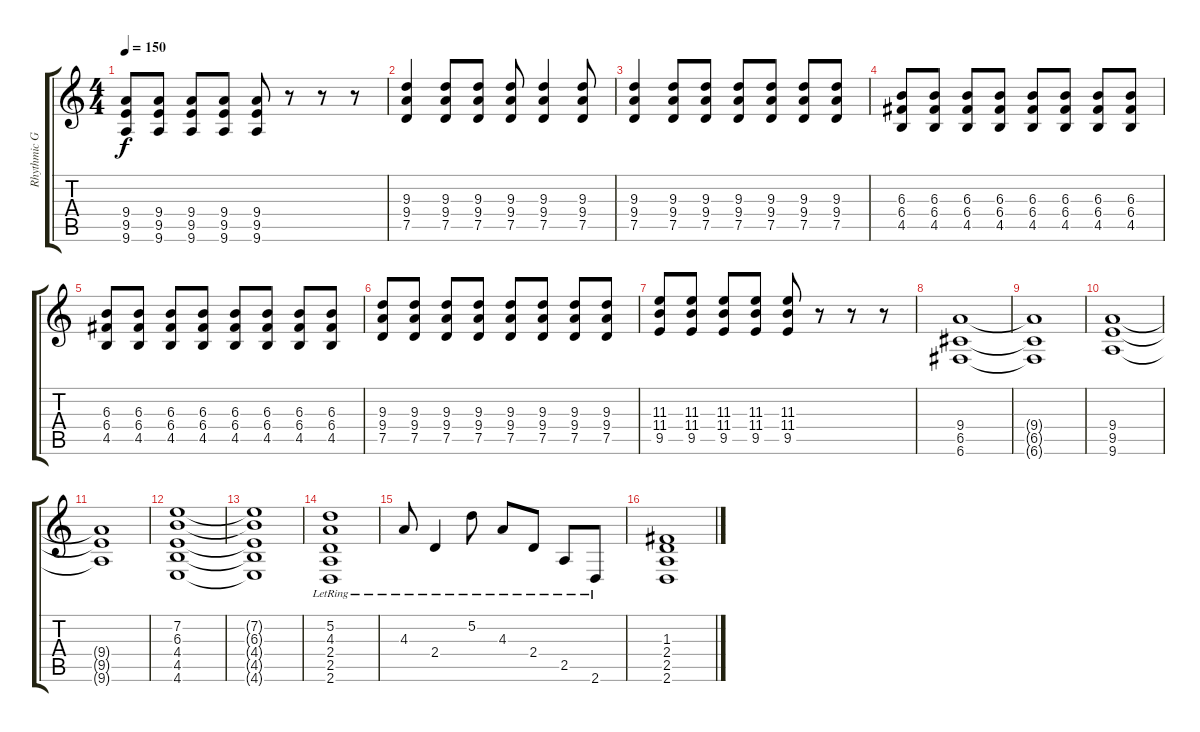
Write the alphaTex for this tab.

\track ("Rhythmic Guitar" "Rhythmic G") {instrument distortionguitar}
\staff {score tabs}
\tuning (D4 A3 F3 C3 G2 C2) {hide}
\ts (4 4)
\tempo 150
\clef g2
\ks c
(9.4 9.5 9.6).8{dy f} (9.4 9.5 9.6).8 (9.4 9.5 9.6).8 (9.4 9.5 9.6).8 (9.4 9.5 9.6).8 r.8 r.8 r.8 |
(9.3 9.4 7.5).4 (9.3 9.4 7.5).8 (9.3 9.4 7.5).8 (9.3 9.4 7.5).8 (9.3 9.4 7.5).4 (9.3 9.4 7.5).8 |
(9.3 9.4 7.5).4 (9.3 9.4 7.5).8 (9.3 9.4 7.5).8 (9.3 9.4 7.5).8 (9.3 9.4 7.5).8 (9.3 9.4 7.5).8 (9.3 9.4 7.5).8 |
(6.3 6.4 4.5).8 (6.3 6.4 4.5).8 (6.3 6.4 4.5).8 (6.3 6.4 4.5).8 (6.3 6.4 4.5).8 (6.3 6.4 4.5).8 (6.3 6.4 4.5).8 (6.3 6.4 4.5).8 |
(6.3 6.4 4.5).8 (6.3 6.4 4.5).8 (6.3 6.4 4.5).8 (6.3 6.4 4.5).8 (6.3 6.4 4.5).8 (6.3 6.4 4.5).8 (6.3 6.4 4.5).8 (6.3 6.4 4.5).8 |
(9.3 9.4 7.5).8 (9.3 9.4 7.5).8 (9.3 9.4 7.5).8 (9.3 9.4 7.5).8 (9.3 9.4 7.5).8 (9.3 9.4 7.5).8 (9.3 9.4 7.5).8 (9.3 9.4 7.5).8 |
(11.3 11.4 9.5).8 (11.3 11.4 9.5).8 (11.3 11.4 9.5).8 (11.3 11.4 9.5).8 (11.3 11.4 9.5).8 r.8 r.8 r.8 |
(9.4 6.5 6.6).1 |
(9.4{t} 6.5{t} 6.6{t}).1 |
(9.4 9.5 9.6).1 |
(9.4{t} 9.5{t} 9.6{t}).1 |
(7.2 6.3 4.4 4.5 4.6).1 |
(7.2{t} 6.3{t} 4.4{t} 4.5{t} 4.6{t}).1 |
(5.2{lr} 4.3{lr} 2.4{lr} 2.5{lr} 2.6{lr}).1 |
4.3{lr}.8 2.4{lr}.4 5.2{lr}.8 4.3{lr}.8 2.4{lr}.8 2.5{lr}.8 2.6{lr}.8 |
(1.3 2.4 2.5 2.6).1
